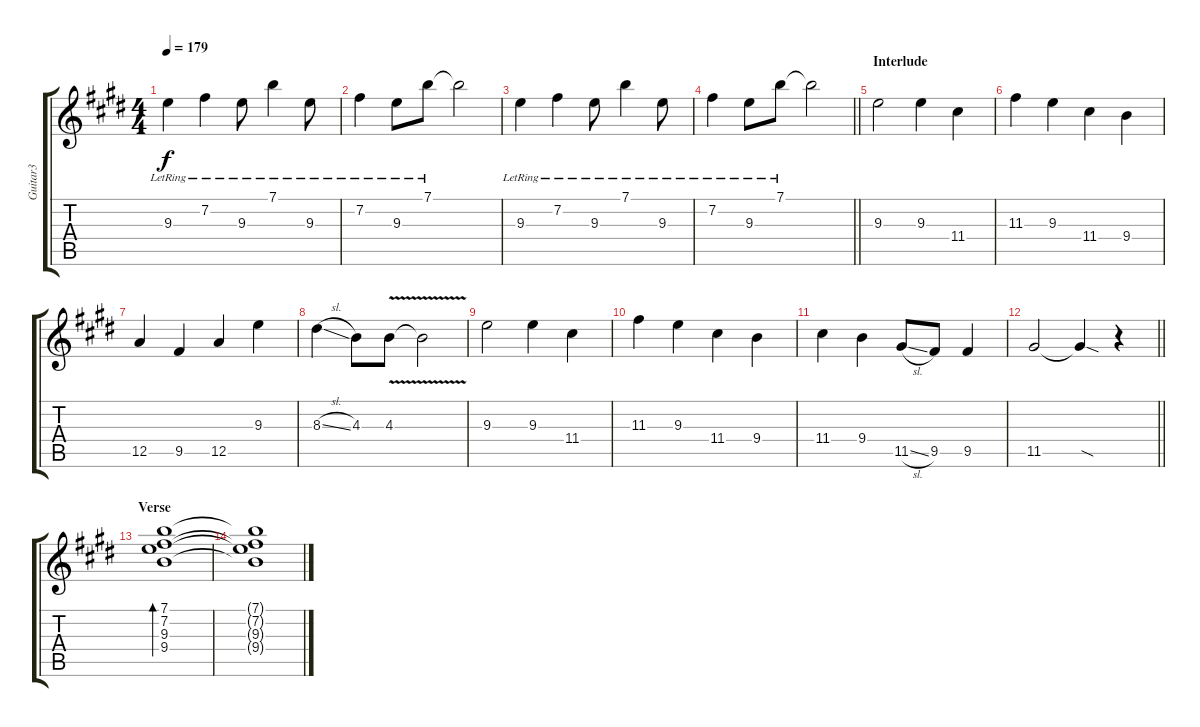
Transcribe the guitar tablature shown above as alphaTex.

\track ("Guitar3" "Guitar3") {instrument electricguitarclean}
\staff {score tabs}
\tuning (E4 B3 G3 D3 A2 E2) {hide}
\ts (4 4)
\tempo 179
\clef g2
\ks e
9.3{lr}.4{dy f} 7.2{lr}.4 9.3{lr}.8 7.1{lr}.4 9.3{lr}.8 |
7.2{lr}.4 9.3{lr}.8 7.1{lr}.8 7.1{t}.2 |
9.3{lr}.4 7.2{lr}.4 9.3{lr}.8 7.1{lr}.4 9.3{lr}.8 |
\barLineRight lightlight
7.2{lr}.4 9.3{lr}.8 7.1{lr}.8 7.1{t}.2 |
\section ("" "Interlude")
9.3.2{instrument overdrivenguitar} 9.3.4 11.4.4 |
11.3.4 9.3.4 11.4.4 9.4.4 |
12.5.4 9.5.4 12.5.4 9.3.4 |
8.3{sl}.4 4.3.8 4.3{v}.8 4.3{t}.2 |
9.3.2 9.3.4 11.4.4 |
11.3.4 9.3.4 11.4.4 9.4.4 |
11.4.4 9.4.4 11.5{sl}.8 9.5.8 9.5.4 |
\barLineRight lightlight
11.5.2 11.5{sod t}.4 r.4 |
\section ("" "Verse")
(7.1 7.2 9.3 9.4).1{bd 480 instrument electricguitarclean} |
(7.1{t} 7.2{t} 9.3{t} 9.4{t}).1
